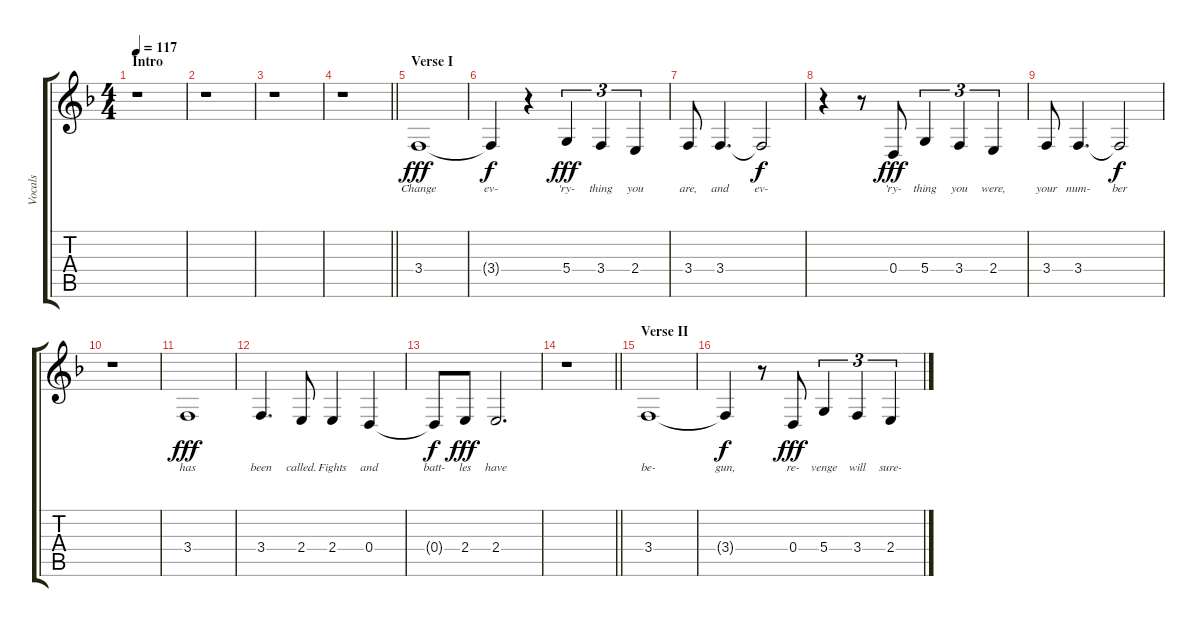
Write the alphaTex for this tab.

\track ("Vocals" "Vocals") {instrument lead6voice}
\staff {score tabs}
\tuning (E4 B3 G3 D3 A2 E2) {hide}
\ts (4 4)
\section ("" "Intro")
\tempo 117
\clef g2
\ks f
r.1{dy fff instrument lead6voice} |
r.1 |
r.1 |
\barLineRight lightlight
r.1 |
\section ("" "Verse I")
3.4.1{lyrics (0 "Change") lyrics (1 "") lyrics (2 "") lyrics (3 "") lyrics (4 "")} |
3.4{t}.4{lyrics (0 "ev-") lyrics (1 "") lyrics (2 "") lyrics (3 "") lyrics (4 "") dy f} r.4 5.4.4{tu (3 2) lyrics (0 "'ry-") lyrics (1 "") lyrics (2 "") lyrics (3 "") lyrics (4 "") dy fff} 3.4.4{tu (3 2) lyrics (0 "thing") lyrics (1 "") lyrics (2 "") lyrics (3 "") lyrics (4 "")} 2.4.4{tu (3 2) lyrics (0 "you") lyrics (1 "") lyrics (2 "") lyrics (3 "") lyrics (4 "")} |
3.4.8{lyrics (0 "are,") lyrics (1 "") lyrics (2 "") lyrics (3 "") lyrics (4 "")} 3.4.4{d lyrics (0 "and") lyrics (1 "") lyrics (2 "") lyrics (3 "") lyrics (4 "")} 3.4{t}.2{lyrics (0 "ev-") lyrics (1 "") lyrics (2 "") lyrics (3 "") lyrics (4 "") dy f} |
r.4 r.8 0.4.8{lyrics (0 "'ry-") lyrics (1 "") lyrics (2 "") lyrics (3 "") lyrics (4 "") dy fff} 5.4.4{tu (3 2) lyrics (0 "thing") lyrics (1 "") lyrics (2 "") lyrics (3 "") lyrics (4 "")} 3.4.4{tu (3 2) lyrics (0 "you") lyrics (1 "") lyrics (2 "") lyrics (3 "") lyrics (4 "")} 2.4.4{tu (3 2) lyrics (0 "were,") lyrics (1 "") lyrics (2 "") lyrics (3 "") lyrics (4 "")} |
3.4.8{lyrics (0 "your") lyrics (1 "") lyrics (2 "") lyrics (3 "") lyrics (4 "")} 3.4.4{d lyrics (0 "num-") lyrics (1 "") lyrics (2 "") lyrics (3 "") lyrics (4 "")} 3.4{t}.2{lyrics (0 "ber") lyrics (1 "") lyrics (2 "") lyrics (3 "") lyrics (4 "") dy f} |
r.1 |
3.4.1{lyrics (0 "has") lyrics (1 "") lyrics (2 "") lyrics (3 "") lyrics (4 "") dy fff} |
3.4.4{d lyrics (0 "been") lyrics (1 "") lyrics (2 "") lyrics (3 "") lyrics (4 "")} 2.4.8{lyrics (0 "called.") lyrics (1 "") lyrics (2 "") lyrics (3 "") lyrics (4 "")} 2.4.4{lyrics (0 "Fights") lyrics (1 "") lyrics (2 "") lyrics (3 "") lyrics (4 "")} 0.4.4{lyrics (0 "and") lyrics (1 "") lyrics (2 "") lyrics (3 "") lyrics (4 "")} |
0.4{t}.8{lyrics (0 "batt-") lyrics (1 "") lyrics (2 "") lyrics (3 "") lyrics (4 "") dy f} 2.4.8{lyrics (0 "les") lyrics (1 "") lyrics (2 "") lyrics (3 "") lyrics (4 "") dy fff} 2.4.2{d lyrics (0 "have") lyrics (1 "") lyrics (2 "") lyrics (3 "") lyrics (4 "")} |
\barLineRight lightlight
r.1 |
\section ("" "Verse II")
3.4.1{lyrics (0 "be-") lyrics (1 "") lyrics (2 "") lyrics (3 "") lyrics (4 "")} |
3.4{t}.4{lyrics (0 "gun,") lyrics (1 "") lyrics (2 "") lyrics (3 "") lyrics (4 "") dy f} r.8 0.4.8{lyrics (0 "re-") lyrics (1 "") lyrics (2 "") lyrics (3 "") lyrics (4 "") dy fff} 5.4.4{tu (3 2) lyrics (0 "venge") lyrics (1 "") lyrics (2 "") lyrics (3 "") lyrics (4 "")} 3.4.4{tu (3 2) lyrics (0 "will") lyrics (1 "") lyrics (2 "") lyrics (3 "") lyrics (4 "")} 2.4.4{tu (3 2) lyrics (0 "sure-") lyrics (1 "") lyrics (2 "") lyrics (3 "") lyrics (4 "")}
